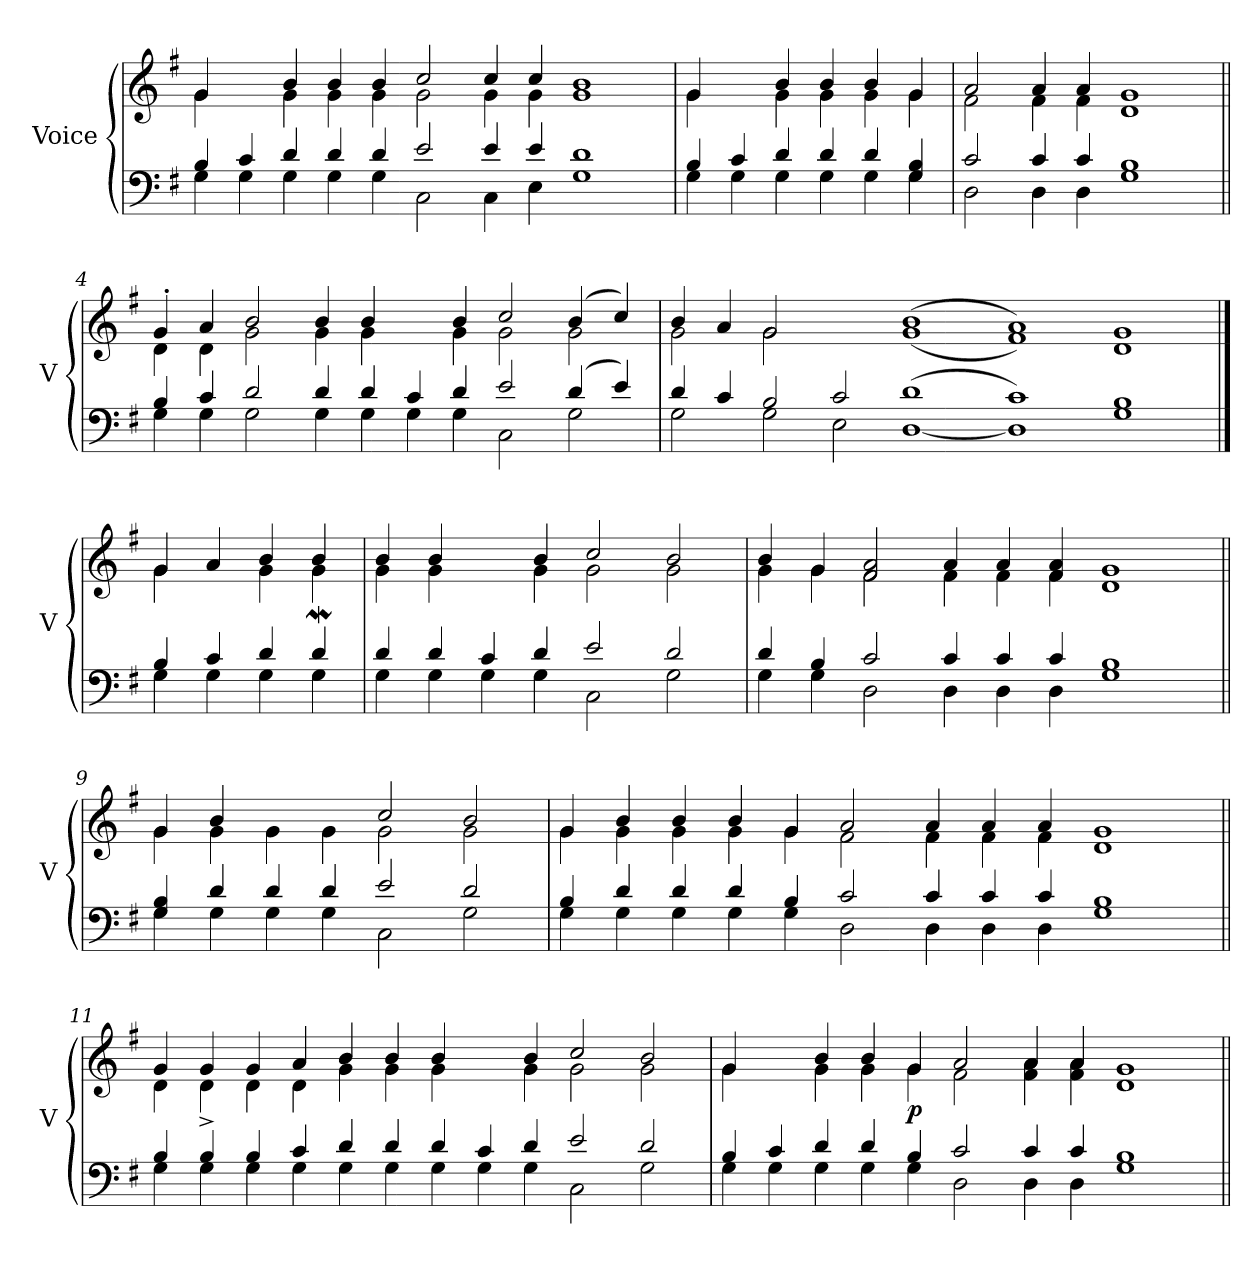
**kern	**kern	**dynam
*part2	*part1	*part1
*staff2	*staff1	*staff1
*I"Voice	*I"Voice	*
*I'V	*I'V	*
*clefF4	*clefG2	*
*k[f#]	*k[f#]	*
=1	=1	=1
*^	*^	*
4B/	4G\	4g/	4g\	.
4c/	4G\	4ryy	4ryy	.
4d/	4G\	4b/	4g\	.
4d/	4G\	4b/	4g\	.
4d/	4G\	4b/	4g\	.
2e/	2C\	2cc/	2g\	.
4e/	4C\	4cc/	4g\	.
4e/	4E\	4cc/	4g\	.
1d	1G	1ryy	1g 1b	.
=2	=2	=2	=2	=2
4B/	4G\	4g/	4g\	.
4c/	4G\	4ryy	4ryy	.
4d/	4G\	4b/	4g\	.
4d/	4G\	4b/	4g\	.
4d/	4G\	4b/	4g\	.
4G/ 4B/	4G\	4g/	4g\	.
!!LO:LB:g=z	!!
=3	=3	=3	=3	=3
2c/	2D\	2a/	2f#\	.
4c/	4D\	4a/	4f#\	.
4c/	4D\	4a/	4f#\	.
1ryy	1G 1B	1g	1d	.
=4||	=4||	=4||	=4||	=4||
4B/	4G\	4g'/	4d\	.
4c/	4G\	4a/	4d\	.
2d/	2G\	2b/	2g\	.
4d/	4G\	4b/	4g\	.
4d/	4G\	4b/	4g\	.
4c/	4G\	4ryy	4ryy	.
4d/	4G\	4b/	4g\	.
2e/	2C\	2cc/	2g\	.
(>4d/	2G\	(>4b/	2g\	.
4e/)	.	4cc/)	.	.
!!LO:LB:g=z	!!
=5	=5	=5	=5	=5
4d/	2G\	4b/	2g\	.
4c/	.	4a/	.	.
2B/	2G\	2g/	2g\	.
2c/	2E\	2ryy	1.ryy	.
(>1d	[1D	(<(>1g 1b	.	.
*	*	*v	*v	*
1c)	1D]	1f# 1a))	.
*	*	*^	*
1G 1B	1ryy	1g	1d	.
==6	==6	==6	==6	==6
4B/	4G\	4g/	4g\	.
4c/	4G\	4a/	4ryy	.
4d/	4G\	4b/	4g\	.
4dW/	4G\	4b/	4g\	.
!!LO:LB:g=z	!!
=7	=7	=7	=7	=7
4d/	4G\	4b/	4g\	.
4d/	4G\	4b/	4g\	.
4c/	4G\	4ryy	4ryy	.
4d/	4G\	4b/	4g\	.
2e/	2C\	2cc/	2g\	.
2d/	2G\	2b/	2g\	.
=8	=8	=8	=8	=8
4d/	4G\	4b/	4g\	.
4B/	4G\	4g/	4g\	.
2c/	2D\	2f#/ 2a/	2f#\	.
4c/	4D\	4a/	4f#\	.
4c/	4D\	4a/	4f#\	.
4c/	4D\	4f#/ 4a/	4f#\	.
1ryy	1G 1B	1g	1d	.
!!LO:LB:g=z	!!
=9||	=9||	=9||	=9||	=9||
4G/ 4B/	4G\	4g/	4g\	.
4d/	4G\	4b/	4g\	.
4d/	4G\	2ryy	4g\	.
4d/	4G\	.	4g\	.
2e/	2C\	2cc/	2g\	.
2d/	2G\	2b/	2g\	.
!!LO:PB:g=z	!!
=10	=10	=10	=10	=10
4B/	4G\	4g/	4g\	.
4d/	4G\	4b/	4g\	.
4d/	4G\	4b/	4g\	.
4d/	4G\	4b/	4g\	.
4B/	4G\	4g/	4g\	.
2c/	2D\	2a/	2f#\	.
4c/	4D\	4a/	4f#\	.
4c/	4D\	4a/	4f#\	.
4c/	4D\	4a/	4f#\	.
1ryy	1G 1B	1g	1d	.
!!LO:LB:g=z	!!
=11||	=11||	=11||	=11||	=11||
4B/	4G\	4g/	4d\	.
4B/	4G\	4g/	4d^\	.
4B/	4G\	4g/	4d\	.
4c/	4G\	4a/	4d\	.
4d/	4G\	4b/	4g\	.
4d/	4G\	4b/	4g\	.
4d/	4G\	4b/	4g\	.
4c/	4G\	4ryy	4ryy	.
4d/	4G\	4b/	4g\	.
2e/	2C\	2cc/	2g\	.
2d/	2G\	2b/	2g\	.
!!LO:LB:g=z	!!
=12	=12	=12	=12	=12
4B/	4G\	4g/	4g\	.
4c/	4G\	4ryy	4ryy	.
4d/	4G\	4b/	4g\	.
4d/	4G\	4b/	4g\	.
!	!	!	!	!LO:DY:b
4B/	4G\	4g/	4g\	p
2c/	2D\	2a/	2f#\	.
4c/	4D\	4a/	4f#\ 4a\	.
4c/	4D\	4a/	4f#\ 4a\	.
1ryy	1G 1B	1d	1g	.
*v	*v	*	*	*
*	*v	*v	*
=||	=||	=||
*-	*-	*-
